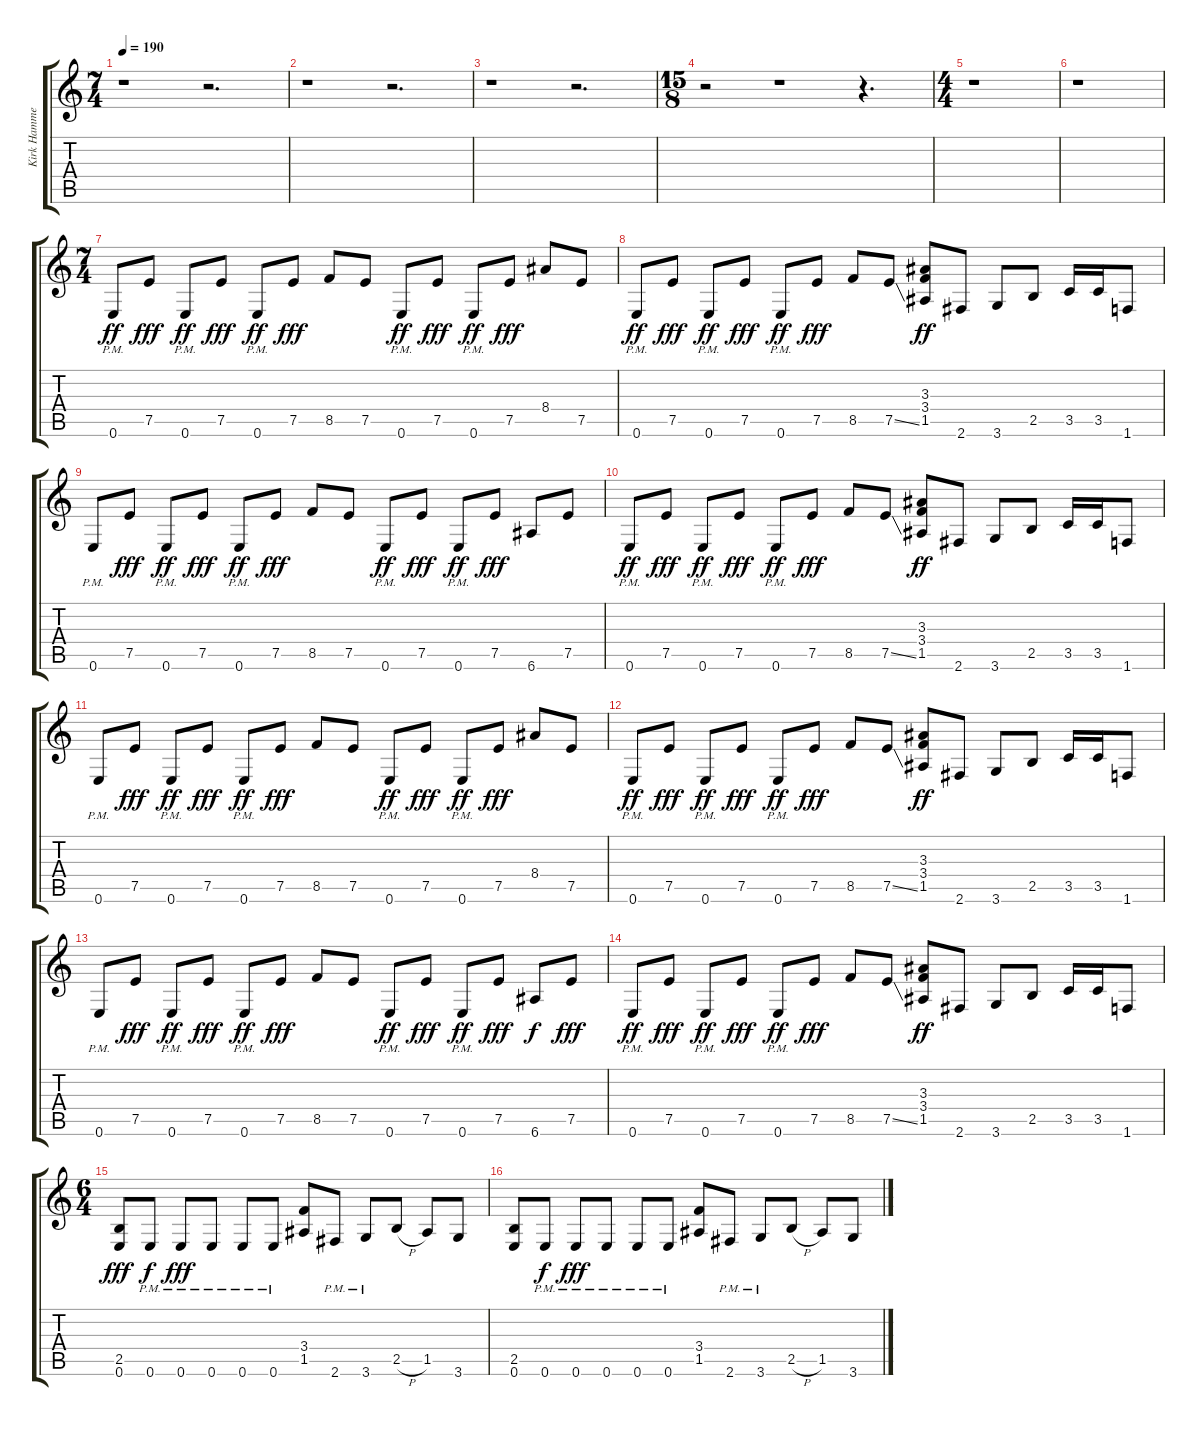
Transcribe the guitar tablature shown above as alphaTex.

\track ("Kirk Hammet (Guitar 2)" "Kirk Hamme") {instrument distortionguitar}
\staff {score tabs}
\tuning (E4 B3 G3 D3 A2 E2) {hide}
\ts (7 4)
\tempo 190
\clef g2
\ks c
r.1{dy ff} r.2{d} |
r.1 r.2{d} |
r.1 r.2{d} |
\ts (15 8)
r.2 r.1 r.4{d} |
\ts (4 4)
r.1 |
r.1 |
\ts (7 4)
0.6{pm}.8 7.5.8{dy fff} 0.6{pm}.8{dy ff} 7.5.8{dy fff} 0.6{pm}.8{dy ff} 7.5.8{dy fff} 8.5.8 7.5.8 0.6{pm}.8{dy ff} 7.5.8{dy fff} 0.6{pm}.8{dy ff} 7.5.8{dy fff} 8.4.8 7.5.8 |
0.6{pm}.8{dy ff} 7.5.8{dy fff} 0.6{pm}.8{dy ff} 7.5.8{dy fff} 0.6{pm}.8{dy ff} 7.5.8{dy fff} 8.5.8 7.5{ss}.8 (3.3 3.4 1.5).8{dy ff} 2.6.8 3.6.8 2.5.8 3.5.16 3.5.16 1.6.8 |
0.6{pm}.8 7.5.8{dy fff} 0.6{pm}.8{dy ff} 7.5.8{dy fff} 0.6{pm}.8{dy ff} 7.5.8{dy fff} 8.5.8 7.5.8 0.6{pm}.8{dy ff} 7.5.8{dy fff} 0.6{pm}.8{dy ff} 7.5.8{dy fff} 6.6.8 7.5.8 |
0.6{pm}.8{dy ff} 7.5.8{dy fff} 0.6{pm}.8{dy ff} 7.5.8{dy fff} 0.6{pm}.8{dy ff} 7.5.8{dy fff} 8.5.8 7.5{ss}.8 (3.3 3.4 1.5).8{dy ff} 2.6.8 3.6.8 2.5.8 3.5.16 3.5.16 1.6.8 |
0.6{pm}.8 7.5.8{dy fff} 0.6{pm}.8{dy ff} 7.5.8{dy fff} 0.6{pm}.8{dy ff} 7.5.8{dy fff} 8.5.8 7.5.8 0.6{pm}.8{dy ff} 7.5.8{dy fff} 0.6{pm}.8{dy ff} 7.5.8{dy fff} 8.4.8 7.5.8 |
0.6{pm}.8{dy ff} 7.5.8{dy fff} 0.6{pm}.8{dy ff} 7.5.8{dy fff} 0.6{pm}.8{dy ff} 7.5.8{dy fff} 8.5.8 7.5{ss}.8 (3.3 3.4 1.5).8{dy ff} 2.6.8 3.6.8 2.5.8 3.5.16 3.5.16 1.6.8 |
0.6{pm}.8 7.5.8{dy fff} 0.6{pm}.8{dy ff} 7.5.8{dy fff} 0.6{pm}.8{dy ff} 7.5.8{dy fff} 8.5.8 7.5.8 0.6{pm}.8{dy ff} 7.5.8{dy fff} 0.6{pm}.8{dy ff} 7.5.8{dy fff} 6.6.8{dy f} 7.5.8{dy fff} |
0.6{pm}.8{dy ff} 7.5.8{dy fff} 0.6{pm}.8{dy ff} 7.5.8{dy fff} 0.6{pm}.8{dy ff} 7.5.8{dy fff} 8.5.8 7.5{ss}.8 (3.3 3.4 1.5).8{dy ff} 2.6.8 3.6.8 2.5.8 3.5.16 3.5.16 1.6.8 |
\ts (6 4)
(2.5 0.6).8{dy fff} 0.6{pm}.8{dy f} 0.6{pm}.8{dy fff} 0.6{pm}.8 0.6{pm}.8 0.6{pm}.8 (3.4 1.5).8 2.6{pm}.8 3.6{pm}.8 2.5{h}.8 1.5.8 3.6.8 |
(2.5 0.6).8 0.6{pm}.8{dy f} 0.6{pm}.8{dy fff} 0.6{pm}.8 0.6{pm}.8 0.6{pm}.8 (3.4 1.5).8 2.6{pm}.8 3.6{pm}.8 2.5{h}.8 1.5.8 3.6.8
